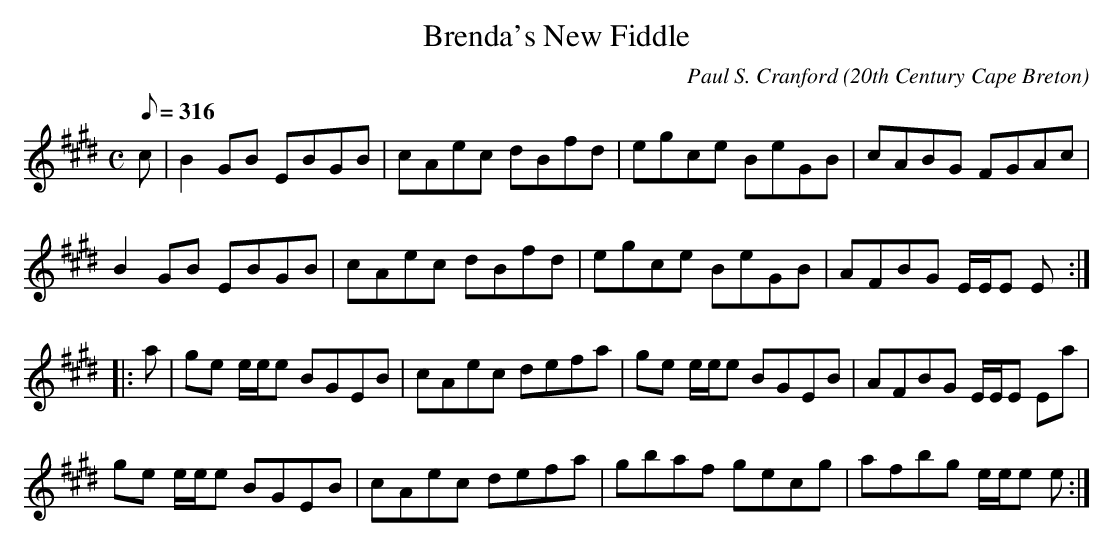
X:1
T:Brenda's New Fiddle
C:Paul S. Cranford
O:20th Century Cape Breton
L:1/8
Q:316
M:C
K:E
c|B2 GB EBGB|cAec dBfd|egce BeGB|cABG FGAc|!
B2 GB EBGB|cAec dBfd|egce BeGB|AFBG E/E/E E:|!
|:a|ge e/e/e BGEB|cAec defa|ge e/e/e BGEB|AFBG E/E/E Ea|!
ge e/e/e BGEB|cAec defa|gbaf gecg|afbg e/e/e e:|!
